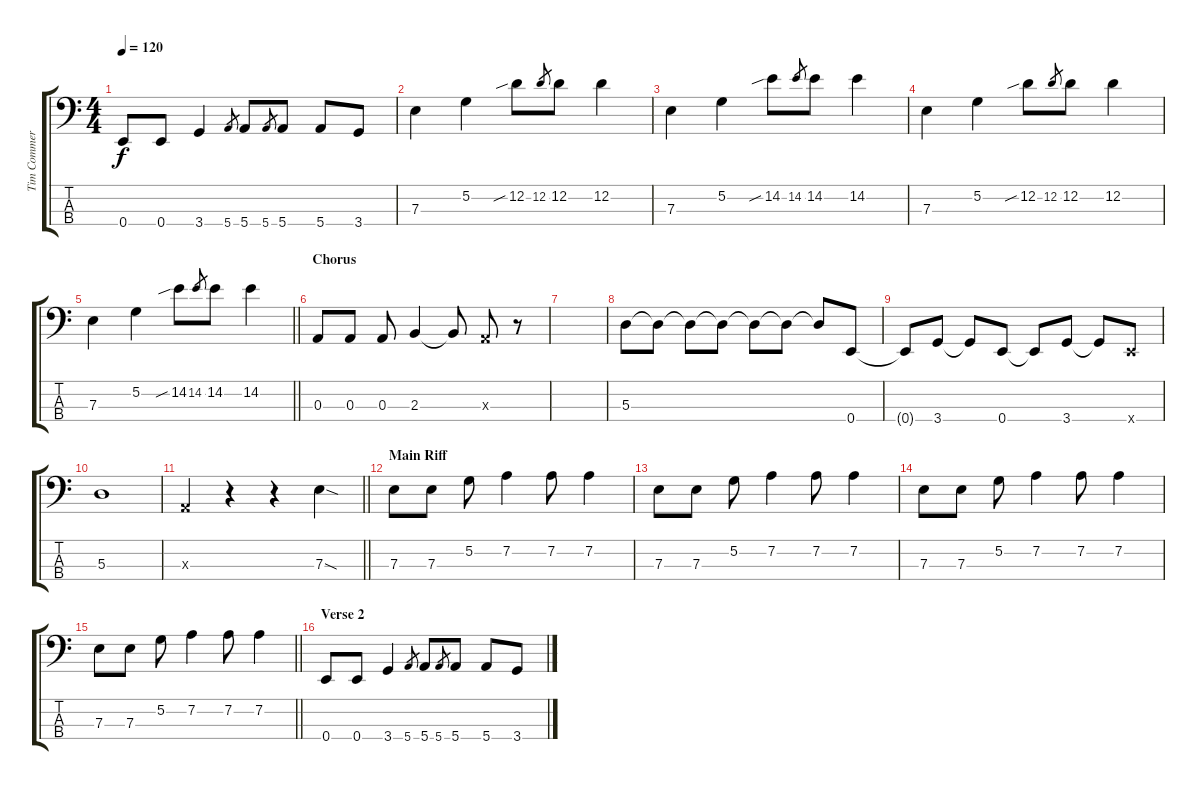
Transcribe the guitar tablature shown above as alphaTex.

\track ("Tim Commerford" "Tim Commer") {instrument electricbassfinger}
\staff {score tabs}
\tuning (G2 D2 A1 E1) {hide}
\ts (4 4)
\tempo 120
\clef f4
\ks c
0.4.8{dy f} 0.4.8 3.4.4 5.4.8{gr} 5.4.8 5.4.8{gr} 5.4.8 5.4.8 3.4.8 |
7.3.4 5.2.4 12.2{sib}.8 12.2.8{gr} 12.2.8 12.2.4 |
7.3.4 5.2.4 14.2{sib}.8 14.2.8{gr} 14.2.8 14.2.4 |
7.3.4 5.2.4 12.2{sib}.8 12.2.8{gr} 12.2.8 12.2.4 |
\barLineRight lightlight
7.3.4 5.2.4 14.2{sib}.8 14.2.8{gr} 14.2.8 14.2.4 |
\section ("" "Chorus")
0.3.8 0.3.8 0.3.8 2.3.4 2.3{t}.8 0.3{x}.8 r.8 |
|
5.3.8 5.3{t}.8 5.3{t}.8 5.3{t}.8 5.3{t}.8 5.3{t}.8 5.3{t}.8 0.4.8 |
0.4{t}.8 3.4.8 3.4{t}.8 0.4.8 0.4{t}.8 3.4.8 3.4{t}.8 0.4{x}.8 |
5.3.1 |
\barLineRight lightlight
0.3{x}.4 r.4 r.4 7.3{sod}.4 |
\section ("" "Main Riff")
7.3.8 7.3.8 5.2.8 7.2.4 7.2.8 7.2.4 |
7.3.8 7.3.8 5.2.8 7.2.4 7.2.8 7.2.4 |
7.3.8 7.3.8 5.2.8 7.2.4 7.2.8 7.2.4 |
\barLineRight lightlight
7.3.8 7.3.8 5.2.8 7.2.4 7.2.8 7.2.4 |
\section ("" "Verse 2")
0.4.8 0.4.8 3.4.4 5.4.8{gr} 5.4.8 5.4.8{gr} 5.4.8 5.4.8 3.4.8
